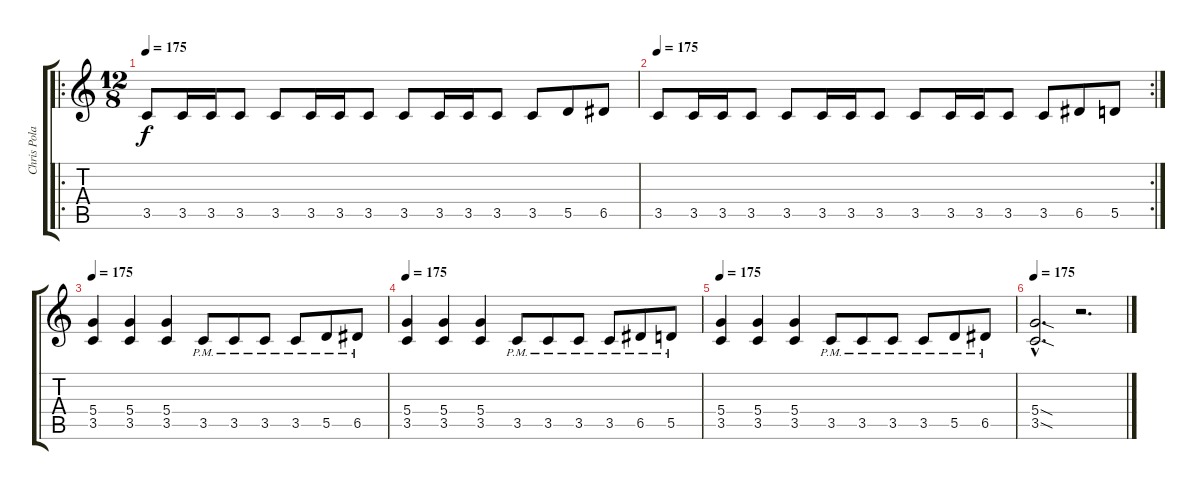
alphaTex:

\track ("Chris Poland" "Chris Pola") {instrument distortionguitar}
\staff {score tabs}
\tuning (E4 B3 G3 D3 A2 E2) {hide}
\ro
\ts (12 8)
\tempo 175
\clef g2
\ks c
3.5.8{dy f} 3.5.16 3.5.16 3.5.8 3.5.8 3.5.16 3.5.16 3.5.8 3.5.8 3.5.16 3.5.16 3.5.8 3.5.8 5.5.8 6.5.8 |
\rc 2
\tempo 175
3.5.8 3.5.16 3.5.16 3.5.8 3.5.8 3.5.16 3.5.16 3.5.8 3.5.8 3.5.16 3.5.16 3.5.8 3.5.8 6.5.8 5.5.8 |
\tempo 175
(5.4 3.5).4 (5.4 3.5).4 (5.4 3.5).4 3.5{pm}.8 3.5{pm}.8 3.5{pm}.8 3.5{pm}.8 5.5{pm}.8 6.5{pm}.8 |
\tempo 175
(5.4 3.5).4 (5.4 3.5).4 (5.4 3.5).4 3.5{pm}.8 3.5{pm}.8 3.5{pm}.8 3.5{pm}.8 6.5{pm}.8 5.5{pm}.8 |
\tempo 175
(5.4 3.5).4 (5.4 3.5).4 (5.4 3.5).4 3.5{pm}.8 3.5{pm}.8 3.5{pm}.8 3.5{pm}.8 5.5{pm}.8 6.5{pm}.8 |
\tempo 175
(5.4{sod hac} 3.5{sod hac}).2{d} r.2{d}
